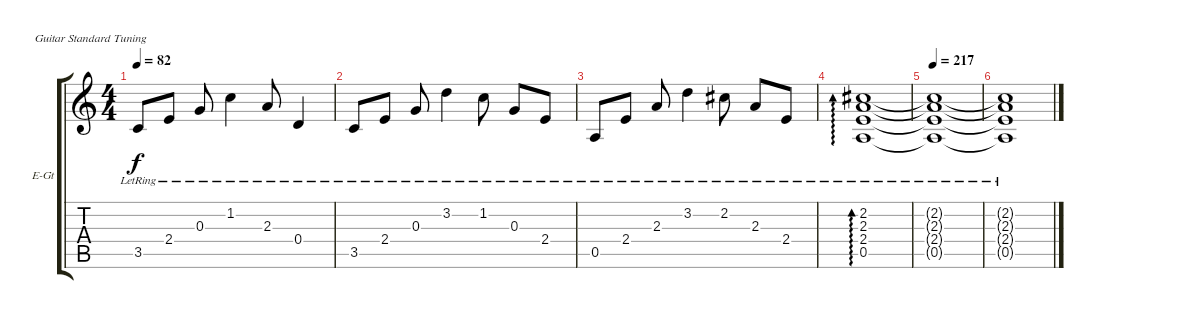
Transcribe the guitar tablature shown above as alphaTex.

\bracketExtendMode groupsimilarinstruments
\firstSystemTrackNameOrientation horizontal
\otherSystemsTrackNameOrientation horizontal
\track ("Clean 1" "E-Gt") {instrument electricguitarclean}
\staff {score tabs}
\tuning (E4 B3 G3 D3 A2 E2)
\ts (4 4)
\tempo 82
\clef g2
\ks c
3.5{lr}.8{dy f} 2.4{lr}.8 0.3{lr}.8 1.2{lr}.4 2.3{lr}.8 0.4{lr}.4 |
3.5{lr}.8 2.4{lr}.8 0.3{lr}.8 3.2{lr}.4 1.2{lr}.8 0.3{lr}.8 2.4{lr}.8 |
0.5{lr}.8 2.4{lr}.8 2.3{lr}.8 3.2{lr}.4 2.2{lr}.8 2.3{lr}.8 2.4{lr}.8 |
(0.5{lr} 2.4{lr} 2.3{lr} 2.2{lr}).1{ad 0} |
\tempo 217
(0.5{lr t} 2.4{lr t} 2.3{lr t} 2.2{lr t}).1 |
(2.3{lr t} 2.4{lr t} 0.5{lr t} 2.2{lr t}).1
